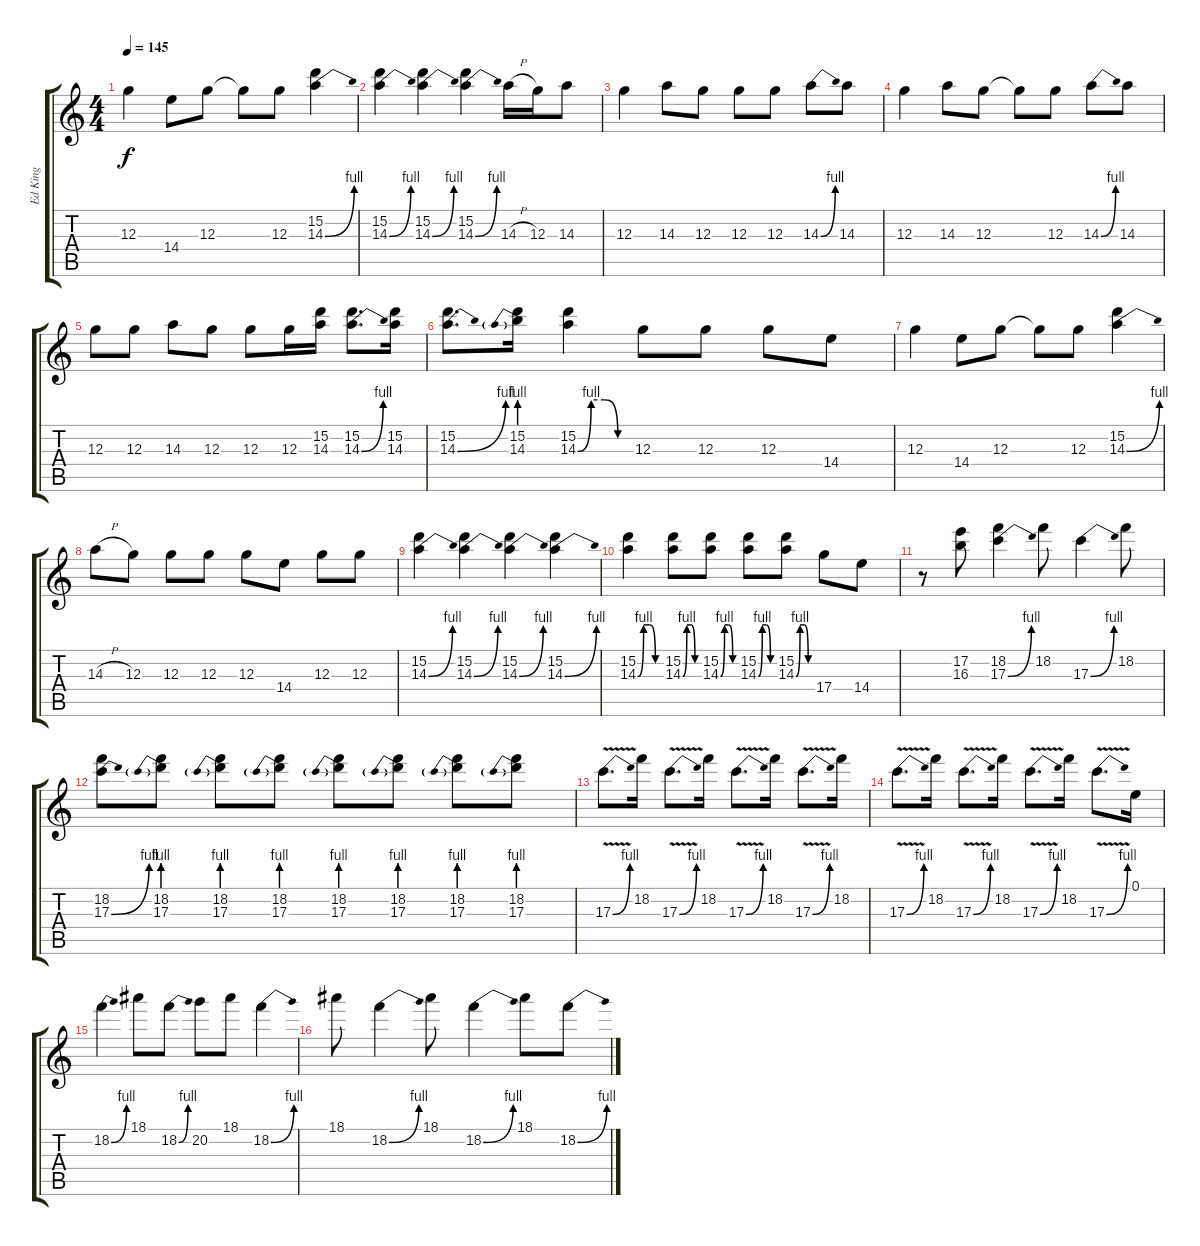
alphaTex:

\track ("Ed King" "Ed King") {instrument overdrivenguitar}
\staff {score tabs}
\tuning (E4 B3 G3 D3 A2 E2) {hide}
\ts (4 4)
\tempo 145
\clef g2
\ks c
12.3.4{dy f} 14.4.8 12.3.8 12.3{t}.8 12.3.8 (15.2 14.3{be (bend 0 0 60 4)}).4 |
(15.2 14.3{be (bend 0 0 60 4)}).4 (15.2 14.3{be (bend 0 0 60 4)}).4 (15.2 14.3{be (bend 0 0 60 4)}).4 14.3{h}.16 12.3.16 14.3.8 |
12.3.4 14.3.8 12.3.8 12.3.8 12.3.8 14.3{be (bend 0 0 60 4)}.8 14.3.8 |
12.3.4 14.3.8 12.3.8 12.3{t}.8 12.3.8 14.3{be (bend 0 0 60 4)}.8 14.3.8 |
12.3.8 12.3.8 14.3.8 12.3.8 12.3.8 12.3.16 (15.2 14.3).16 (15.2 14.3{be (bend 0 0 60 4)}).8{d} (15.2 14.3).16 |
(15.2 14.3{be (bend 0 0 60 4)}).8{d} (15.2 14.3{be (prebend 0 4 60 4)}).16 (15.2 14.3{be (custom 0 0 15 4 30 4 45 0 60 0)}).4 12.3.8 12.3.8 12.3.8 14.4.8 |
12.3.4 14.4.8 12.3.8 12.3{t}.8 12.3.8 (15.2 14.3{be (bend 0 0 60 4)}).4 |
14.3{h}.8 12.3.8 12.3.8 12.3.8 12.3.8 14.4.8 12.3.8 12.3.8 |
(15.2 14.3{be (bend 0 0 60 4)}).4 (15.2 14.3{be (bend 0 0 60 4)}).4 (15.2 14.3{be (bend 0 0 60 4)}).4 (15.2 14.3{be (bend 0 0 60 4)}).4 |
(15.2 14.3{be (custom 0 0 15 4 30 4 45 0 60 0)}).4 (15.2 14.3{be (custom 0 0 15 4 30 4 45 0 60 0)}).8 (15.2 14.3{be (custom 0 0 15 4 30 4 45 0 60 0)}).8 (15.2 14.3{be (custom 0 0 15 4 30 4 45 0 60 0)}).8 (15.2 14.3{be (custom 0 0 15 4 30 4 45 0 60 0)}).8 17.4.8 14.4.8 |
r.8 (17.2 16.3).8 (18.2 17.3{be (bend 0 0 60 4)}).4 18.2.8 17.3{be (bend 0 0 60 4)}.4 18.2.8 |
(18.2 17.3{be (bend 0 0 60 4)}).8 (18.2 17.3{be (prebend 0 4 60 4)}).8 (18.2 17.3{be (prebend 0 4 60 4)}).8 (18.2 17.3{be (prebend 0 4 60 4)}).8 (18.2 17.3{be (prebend 0 4 60 4)}).8 (18.2 17.3{be (prebend 0 4 60 4)}).8 (18.2 17.3{be (prebend 0 4 60 4)}).8 (18.2 17.3{be (prebend 0 4 60 4)}).8 |
17.3{be (bend 0 0 60 4) v}.8{d} 18.2.16 17.3{be (bend 0 0 60 4) v}.8{d} 18.2.16 17.3{be (bend 0 0 60 4) v}.8{d} 18.2.16 17.3{be (bend 0 0 60 4) v}.8{d} 18.2.16 |
17.3{be (bend 0 0 60 4) v}.8{d} 18.2.16 17.3{be (bend 0 0 60 4) v}.8{d} 18.2.16 17.3{be (bend 0 0 60 4) v}.8{d} 18.2.16 17.3{be (bend 0 0 60 4) v}.8{d} 0.1.16 |
18.2{be (bend 0 0 60 4)}.4 18.1.8 18.2{be (bend 0 0 60 4)}.8 20.2.8 18.1.8 18.2{be (bend 0 0 60 4)}.4 |
18.1.8 18.2{be (bend 0 0 60 4)}.4 18.1.8 18.2{be (bend 0 0 60 4)}.4 18.1.8 18.2{be (bend 0 0 60 4)}.8
